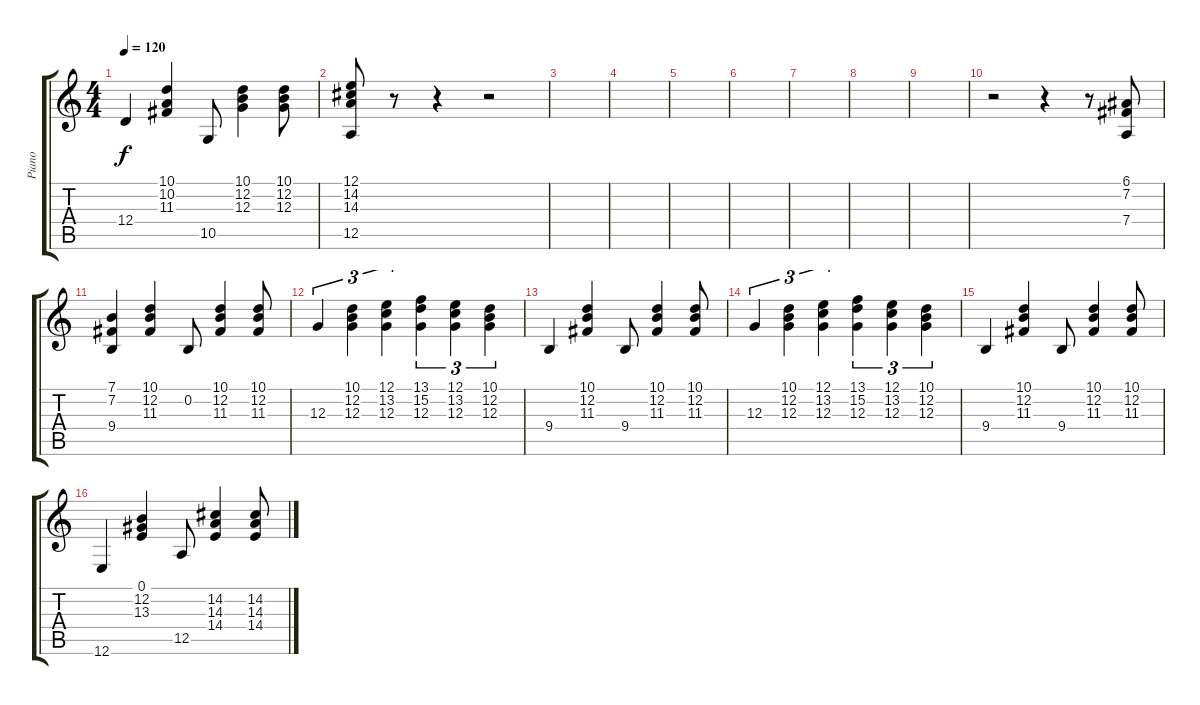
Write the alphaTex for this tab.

\track ("Piano" "Piano") {instrument acousticgrandpiano}
\staff {score tabs}
\tuning (E4 B3 G3 D3 A2 E2) {hide}
\ts (4 4)
\tempo 120
\clef g2
\ks c
12.4.4{dy f} (10.1 10.2 11.3).4 10.5.8 (10.1 12.2 12.3).4 (10.1 12.2 12.3).8 |
(12.1 14.2 14.3 12.5).8 r.8 r.4 r.2 |
|
|
|
|
|
|
|
r.2 r.4 r.8 (6.1 7.2 7.4).8 |
(7.1 7.2 9.4).4 (10.1 12.2 11.3).4 0.2.8 (10.1 12.2 11.3).4 (10.1 12.2 11.3).8 |
12.3.4{tu (3 2)} (10.1 12.2 12.3).4{tu (3 2)} (12.1 13.2 12.3).4{tu (3 2)} (13.1 15.2 12.3).4{tu (3 2)} (12.1 13.2 12.3).4{tu (3 2)} (10.1 12.2 12.3).4{tu (3 2)} |
9.4.4 (10.1 12.2 11.3).4 9.4.8 (10.1 12.2 11.3).4 (10.1 12.2 11.3).8 |
12.3.4{tu (3 2)} (10.1 12.2 12.3).4{tu (3 2)} (12.1 13.2 12.3).4{tu (3 2)} (13.1 15.2 12.3).4{tu (3 2)} (12.1 13.2 12.3).4{tu (3 2)} (10.1 12.2 12.3).4{tu (3 2)} |
9.4.4 (10.1 12.2 11.3).4 9.4.8 (10.1 12.2 11.3).4 (10.1 12.2 11.3).8 |
12.6.4 (0.1 12.2 13.3).4 12.5.8 (14.2 14.3 14.4).4 (14.2 14.3 14.4).8
